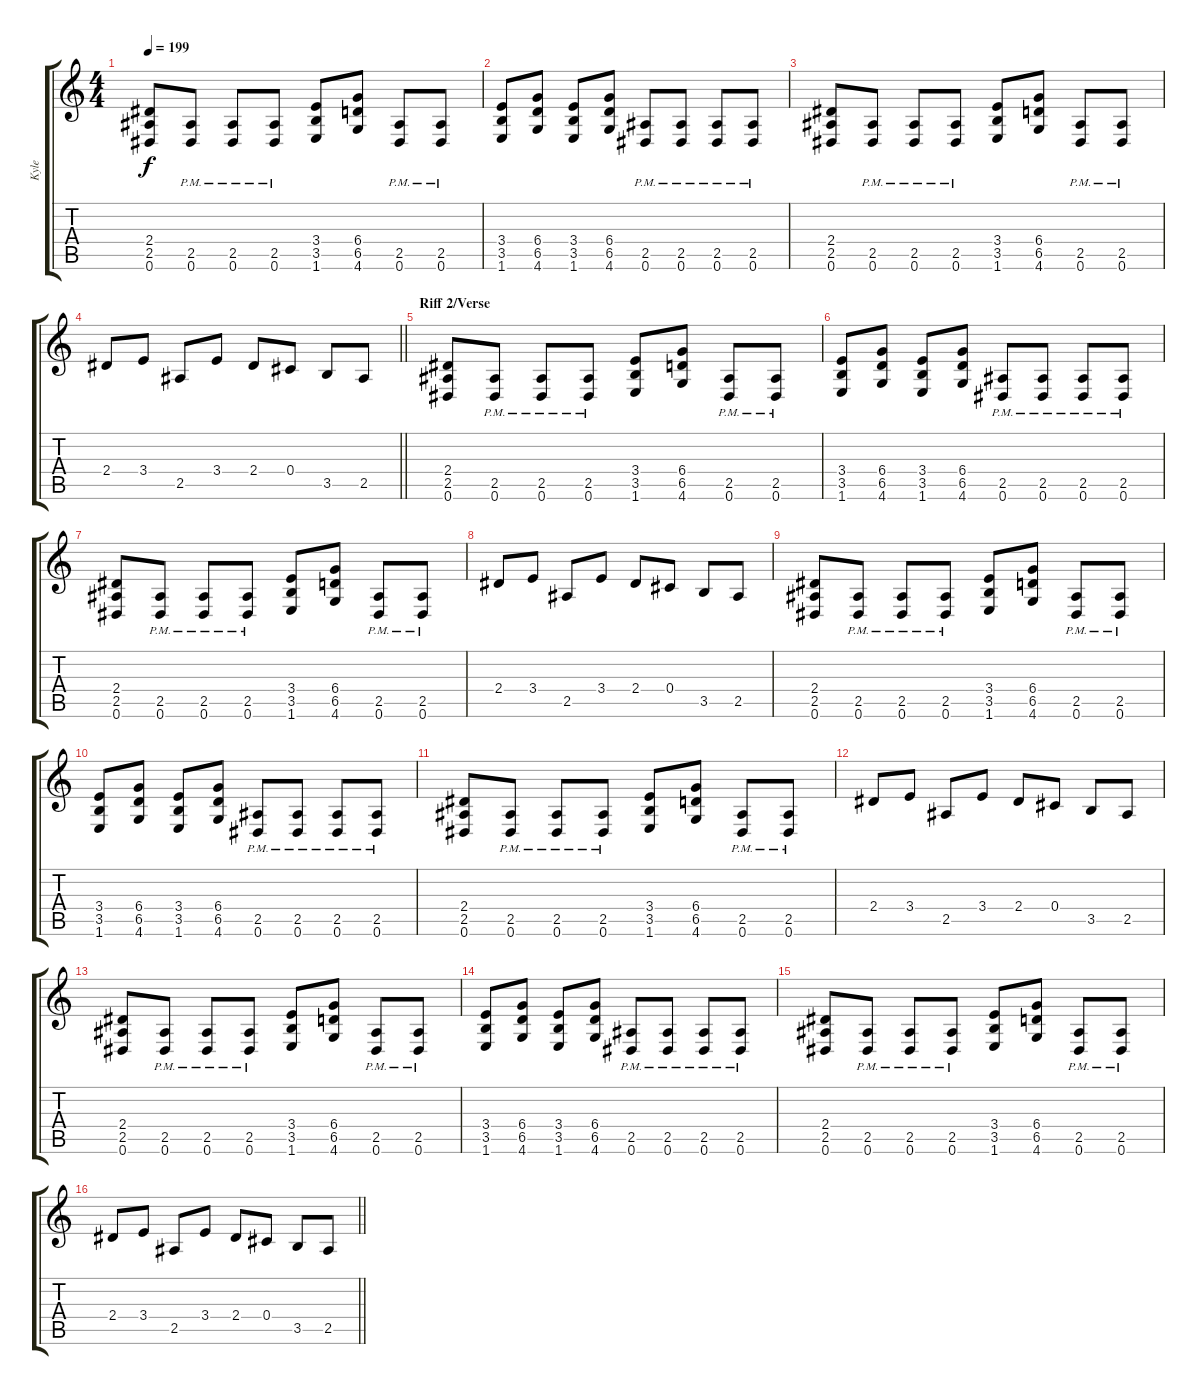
\track ("Kyle" "Kyle") {instrument distortionguitar}
\staff {score tabs}
\tuning (Eb4 Bb3 Gb3 Db3 Ab2 Eb2) {hide}
\ts (4 4)
\tempo 199
\clef g2
\ks c
(2.4 2.5 0.6).8{dy f} (2.5{pm} 0.6{pm}).8 (2.5{pm} 0.6{pm}).8 (2.5{pm} 0.6{pm}).8 (3.4 3.5 1.6).8 (6.4 6.5 4.6).8 (2.5{pm} 0.6{pm}).8 (2.5{pm} 0.6{pm}).8 |
(3.4 3.5 1.6).8 (6.4 6.5 4.6).8 (3.4 3.5 1.6).8 (6.4 6.5 4.6).8 (2.5{pm} 0.6{pm}).8 (2.5{pm} 0.6{pm}).8 (2.5{pm} 0.6{pm}).8 (2.5{pm} 0.6{pm}).8 |
(2.4 2.5 0.6).8 (2.5{pm} 0.6{pm}).8 (2.5{pm} 0.6{pm}).8 (2.5{pm} 0.6{pm}).8 (3.4 3.5 1.6).8 (6.4 6.5 4.6).8 (2.5{pm} 0.6{pm}).8 (2.5{pm} 0.6{pm}).8 |
\barLineRight lightlight
2.4.8 3.4.8 2.5.8 3.4.8 2.4.8 0.4.8 3.5.8 2.5.8 |
\section ("" "Riff 2/Verse")
(2.4 2.5 0.6).8 (2.5{pm} 0.6{pm}).8 (2.5{pm} 0.6{pm}).8 (2.5{pm} 0.6{pm}).8 (3.4 3.5 1.6).8 (6.4 6.5 4.6).8 (2.5{pm} 0.6{pm}).8 (2.5{pm} 0.6{pm}).8 |
(3.4 3.5 1.6).8 (6.4 6.5 4.6).8 (3.4 3.5 1.6).8 (6.4 6.5 4.6).8 (2.5{pm} 0.6{pm}).8 (2.5{pm} 0.6{pm}).8 (2.5{pm} 0.6{pm}).8 (2.5{pm} 0.6{pm}).8 |
(2.4 2.5 0.6).8 (2.5{pm} 0.6{pm}).8 (2.5{pm} 0.6{pm}).8 (2.5{pm} 0.6{pm}).8 (3.4 3.5 1.6).8 (6.4 6.5 4.6).8 (2.5{pm} 0.6{pm}).8 (2.5{pm} 0.6{pm}).8 |
2.4.8 3.4.8 2.5.8 3.4.8 2.4.8 0.4.8 3.5.8 2.5.8 |
(2.4 2.5 0.6).8 (2.5{pm} 0.6{pm}).8 (2.5{pm} 0.6{pm}).8 (2.5{pm} 0.6{pm}).8 (3.4 3.5 1.6).8 (6.4 6.5 4.6).8 (2.5{pm} 0.6{pm}).8 (2.5{pm} 0.6{pm}).8 |
(3.4 3.5 1.6).8 (6.4 6.5 4.6).8 (3.4 3.5 1.6).8 (6.4 6.5 4.6).8 (2.5{pm} 0.6{pm}).8 (2.5{pm} 0.6{pm}).8 (2.5{pm} 0.6{pm}).8 (2.5{pm} 0.6{pm}).8 |
(2.4 2.5 0.6).8 (2.5{pm} 0.6{pm}).8 (2.5{pm} 0.6{pm}).8 (2.5{pm} 0.6{pm}).8 (3.4 3.5 1.6).8 (6.4 6.5 4.6).8 (2.5{pm} 0.6{pm}).8 (2.5{pm} 0.6{pm}).8 |
2.4.8 3.4.8 2.5.8 3.4.8 2.4.8 0.4.8 3.5.8 2.5.8 |
(2.4 2.5 0.6).8 (2.5{pm} 0.6{pm}).8 (2.5{pm} 0.6{pm}).8 (2.5{pm} 0.6{pm}).8 (3.4 3.5 1.6).8 (6.4 6.5 4.6).8 (2.5{pm} 0.6{pm}).8 (2.5{pm} 0.6{pm}).8 |
(3.4 3.5 1.6).8 (6.4 6.5 4.6).8 (3.4 3.5 1.6).8 (6.4 6.5 4.6).8 (2.5{pm} 0.6{pm}).8 (2.5{pm} 0.6{pm}).8 (2.5{pm} 0.6{pm}).8 (2.5{pm} 0.6{pm}).8 |
(2.4 2.5 0.6).8 (2.5{pm} 0.6{pm}).8 (2.5{pm} 0.6{pm}).8 (2.5{pm} 0.6{pm}).8 (3.4 3.5 1.6).8 (6.4 6.5 4.6).8 (2.5{pm} 0.6{pm}).8 (2.5{pm} 0.6{pm}).8 |
\barLineRight lightlight
2.4.8 3.4.8 2.5.8 3.4.8 2.4.8 0.4.8 3.5.8 2.5.8
